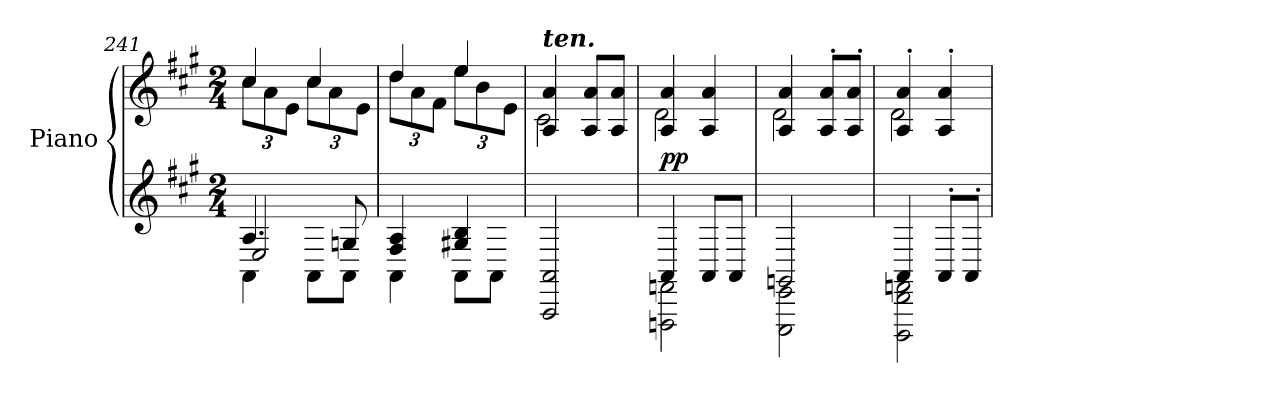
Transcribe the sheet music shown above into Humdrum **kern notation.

**kern	**kern	**dynam
*part1	*part1	*part1
*staff2	*staff1	*staff1/2
*I"Piano	*	*
*I'Pno	*	*
*clefG2	*clefG2	*
*k[f#c#g#]	*k[f#c#g#]	*
*M2/4	*M2/4	*
=241	=241	=241
*^	*^	*
*	*^	*	*	*
*	*	*	*	*Xbrackettup	*
4.A/	4AA\	2E/	4cc#/	12cc#\L	.
.	.	.	.	12a\	.
.	.	.	.	12e\J	.
.	8AA\L	.	4cc#/	12cc#\L	.
.	.	.	.	12a\	.
8Gn/	8AA\J	.	.	.	.
.	.	.	.	12e\J	.
*	*v	*v	*	*	*
=242	=242	=242	=242	=242
4F#/ 4A/	4AA\	4dd/	12dd\L	.
.	.	.	12a\	.
.	.	.	12f#\J	.
4G#X/ 4B/	8AA\L	4ee/	12ee\L	.
.	.	.	12b\	.
.	8AA\J	.	.	.
.	.	.	12e\J	.
*v	*v	*	*	*
=243	=243	=243	=243
!	!LO:TX:a:Bi:t=ten.	!	!
2AAA/ 2AA/	4A/ 4a/	2c#\	.
*	*MM72	*	*
.	8A/ 8a/L	.	.
.	8A/ 8a/J	.	.
=244	=244	=244	=244
*^	*	*	*
!	!	!	!	!LO:DY:a=2
4AA/	2FFFn\ 2FFn\	4A/ 4a/	2d\	pp
8AA/L	.	4A/ 4a/	.	.
8AA/J	.	.	.	.
!!LO:LB:g=z	!!
=245	=245	=245	=245	=245
2GGn/	2EEE\ 2EE\	4A/ 4a/	2d\	.
.	.	8A/' 8a/'L	.	.
.	.	8A/' 8a/'J	.	.
=246	=246	=246	=246	=246
4AA/	2DDD\ 2DD\ 2FFn\	4A/' 4a/'	2d\	.
8AA'/L	.	4A/' 4a/'	.	.
8AA'/J	.	.	.	.
*v	*v	*	*	*
*	*v	*v	*
=	=	=
*-	*-	*-
